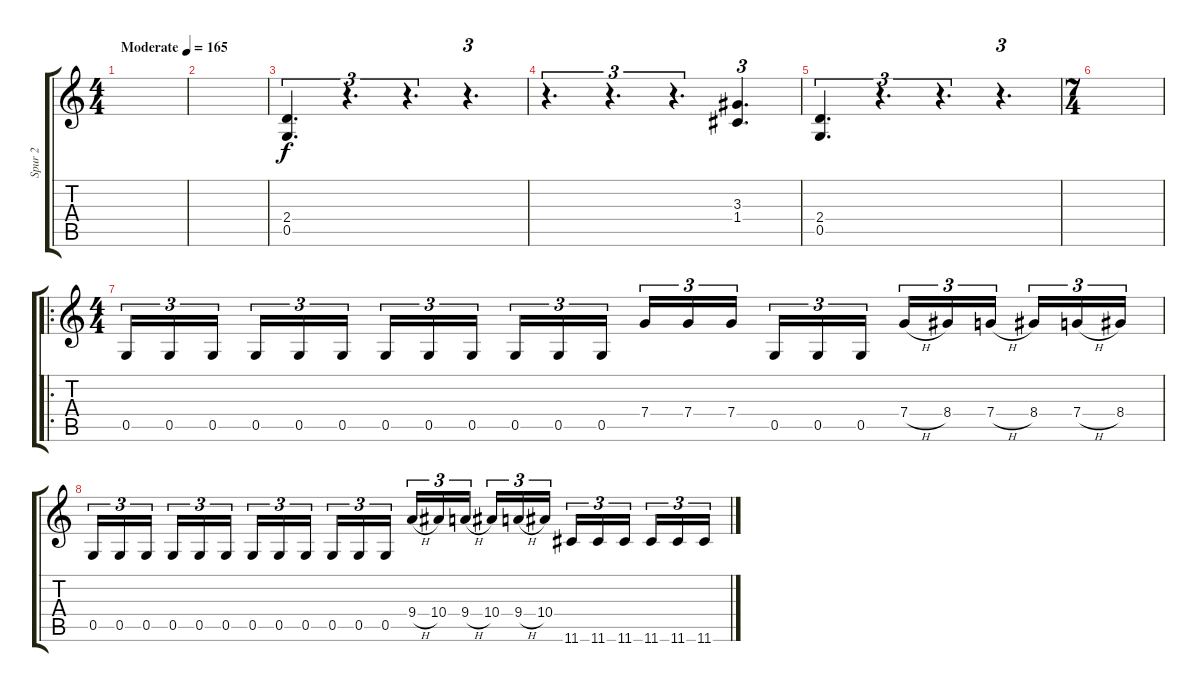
\track ("Spur 2" "Spur 2") {instrument distortionguitar}
\staff {score tabs}
\tuning (D4 A3 F3 C3 G2 D2) {hide}
\ts (4 4)
\tempo (165 "Moderate")
\clef g2
\ks c
|
|
(2.4 0.5).4{d tu (3 2)} r.4{d tu (3 2)} r.4{d tu (3 2)} r.4{d tu (3 2)} |
r.4{d tu (3 2)} r.4{d tu (3 2)} r.4{d tu (3 2)} (3.3 1.4).4{d tu (3 2)} |
(2.4 0.5).4{d tu (3 2)} r.4{d tu (3 2)} r.4{d tu (3 2)} r.4{d tu (3 2)} |
\ts (7 4)
|
\ro
\ts (4 4)
0.5.16{tu (3 2)} 0.5.16{tu (3 2)} 0.5.16{tu (3 2) beam splitsecondary} 0.5.16{tu (3 2)} 0.5.16{tu (3 2)} 0.5.16{tu (3 2)} 0.5.16{tu (3 2)} 0.5.16{tu (3 2)} 0.5.16{tu (3 2) beam splitsecondary} 0.5.16{tu (3 2)} 0.5.16{tu (3 2)} 0.5.16{tu (3 2)} 7.4.16{tu (3 2)} 7.4.16{tu (3 2)} 7.4.16{tu (3 2) beam splitsecondary} 0.5.16{tu (3 2)} 0.5.16{tu (3 2)} 0.5.16{tu (3 2)} 7.4{h}.16{tu (3 2)} 8.4.16{tu (3 2)} 7.4{h}.16{tu (3 2) beam splitsecondary} 8.4.16{tu (3 2)} 7.4{h}.16{tu (3 2)} 8.4.16{tu (3 2)} |
0.5.16{tu (3 2)} 0.5.16{tu (3 2)} 0.5.16{tu (3 2) beam splitsecondary} 0.5.16{tu (3 2)} 0.5.16{tu (3 2)} 0.5.16{tu (3 2)} 0.5.16{tu (3 2)} 0.5.16{tu (3 2)} 0.5.16{tu (3 2) beam splitsecondary} 0.5.16{tu (3 2)} 0.5.16{tu (3 2)} 0.5.16{tu (3 2)} 9.4{h}.16{tu (3 2)} 10.4.16{tu (3 2)} 9.4{h}.16{tu (3 2) beam splitsecondary} 10.4.16{tu (3 2)} 9.4{h}.16{tu (3 2)} 10.4.16{tu (3 2)} 11.6.16{tu (3 2)} 11.6.16{tu (3 2)} 11.6.16{tu (3 2) beam splitsecondary} 11.6.16{tu (3 2)} 11.6.16{tu (3 2)} 11.6.16{tu (3 2)}
